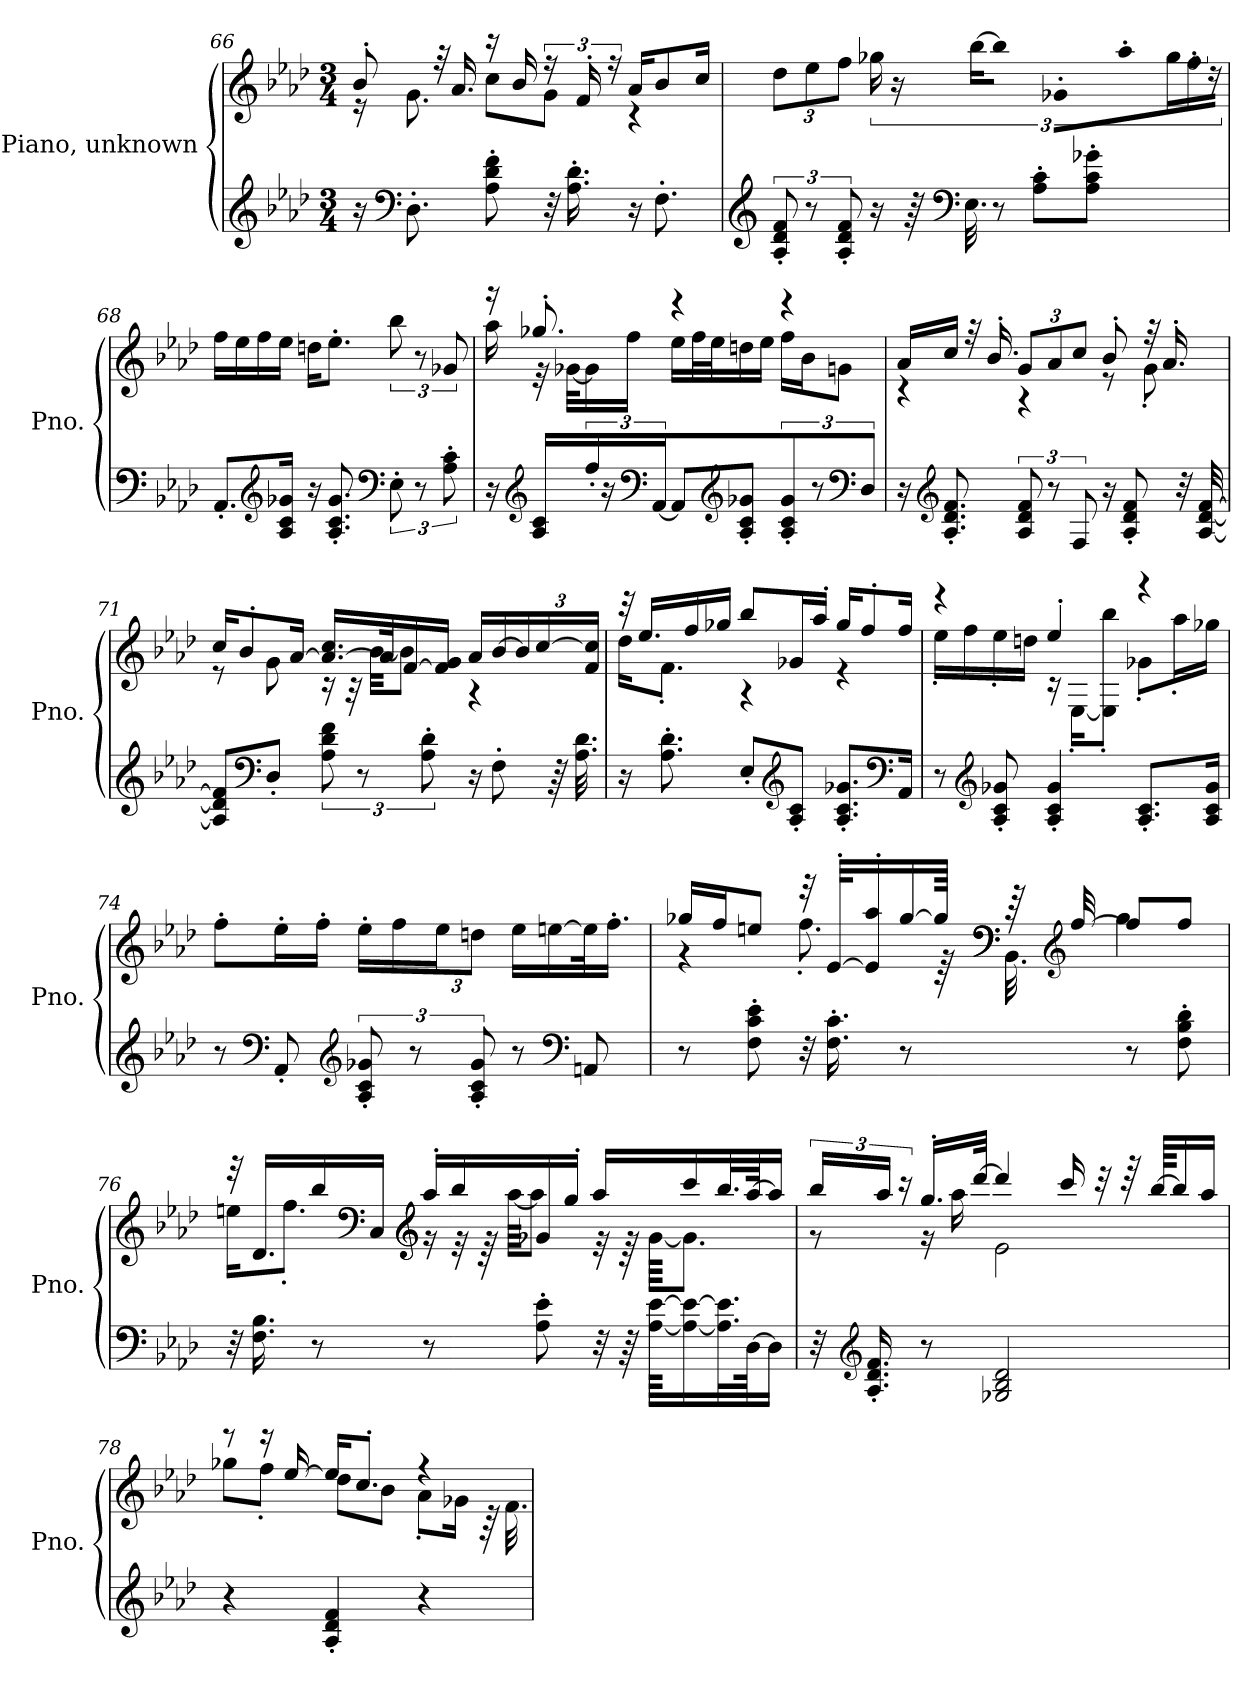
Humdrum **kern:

**kern	**kern
*part1	*part1
*staff2	*staff1
*I"Piano, unknown	*
*I'Pno.	*
*clefG2	*clefG2
*k[b-e-a-d-]	*k[b-e-a-d-]
*M3/4	*M3/4
=66	=66
*	*^
16r	8b-'/	16r
*clefF4	*	*
8.D-'\	.	8.g\
.	32r	.
.	16.a-/	.
8A-\' 8d-\' 8f\'	16r	8cc\L
.	16b-/	.
32r	24r	8g\J
16.A-\' 16.d-\'	.	.
.	24f'/	.
.	24r	.
16r	16a-/KL	4r
8.F'\	8b-/	.
.	16cc/Jk	.
*	*v	*v
!!LO:PB:g=z
=67	=67
*clefG2	*
*	*Xbrackettup
12A-/' 12d-/' 12f/'	12dd-\L
12r	12ee-\
12A-/' 12d-/' 12f/'	12ff\J
*	*brackettup
16r	24gg-X\
.	24r
64r	.
*clefF4	*
32.E-\	.
.	[24bb-\KL
8r	8bb-\J]
8A-\' 8c\'L	16g-X'\LL
.	16aa-'\
8A-\' 8c\' 8g-X\'J	24gg-\
.	24ff'\JJ
.	24r
=68	=68
8.AA-'/L	16ff\LL
.	16ee-\
.	16ff\
*clefG2	*
16A-/ 16c/ 16g-X/Jk	16ee-\JJ
16r	16ddn\KL
8.A-/' 8.c/' 8.g-/'	8.ee-'\J
*clefF4	*
12E-'\	12bb-\
12r	12r
12A-\' 12c\'	12g-X/
!!LO:LB:g=z
=69	=69
*	*^
16r	16r	16aa-\
*clefG2	*	*
16A-/ 16c/LL	8.gg-X'/	32r
.	.	[32g-X\KLL
24ff'/JJ	.	16g-\]
24r	.	.
.	.	16ff\JJ
*clefF4	*	*
[24AA-/	.	.
8AA-/L]	4r	16ee-\LL
.	.	32ff\L
.	.	32ee-\J
*clefG2	*	*
8A-/' 8c/' 8g-X/'J	.	16ddn\
.	.	16ee-\JJ
12A-/' 12c/' 12g-/'	4r	16ff\LL
.	.	16b-\J
12r	.	.
.	.	8gn\J
*clefF4	*	*
12D-\	.	.
=70	=70	=70
16r	16a-/LL	4r
*clefG2	*	*
8.A-/' 8.d-/' 8.f/'	16cc/JJ	.
.	32r	.
.	16.b-'/	.
*	*Xbrackettup	*
12A-/ 12d-/ 12f/	12g/L	4r
12r	12a-/	.
12F/	12cc/J	.
16r	8b-'/	8r
8A-/' 8d-/' 8f/'	.	.
.	32r	8g'\
.	16.a-'/	.
32r	.	.
[32A-/ [32d-/ [32f/	.	.
!!LO:LB:g=z	!!
=71	=71	=71
8A-/] 8d-/] 8f/]L	16cc/KL	8r
.	8b-'/	.
*clefF4	*	*
8D-'/J	.	8g\
.	[16a-/Jk	.
12A-\ 12d-\ 12f\	16.a-/_ 16.cc/LL	16r
.	.	32r
12r	.	.
.	32a-/K]	[32b-\KKL
.	[16f/	8b-\J]
12A-\' 12d-\'	.	.
.	16f/] 16g/JJ	.
16r	16a-/LL	4r
8F'\	[16b-/	.
.	24b-/]	.
.	[24cc/	.
64r	.	.
32.A-\ 32.d-\	.	.
.	24f/ 24cc/]JJ	.
=72	=72	=72
16r	32r	16dd-\KL
.	16.ee-/LL	.
8.A-\' 8.d-\'	.	8.f'\J
.	16ff/	.
.	16gg-X/JJ	.
8E-'/L	8bb-/L	4r
*clefG2	*	*
8A-/' 8c/'J	16g-X/L	.
.	16aa-'/JJ	.
8.A-/' 8.c/' 8.g-X/'L	16gg-/KL	4r
.	8ff'/	.
*clefF4	*	*
16AA-/Jk	16ff/Jk	.
!!LO:LB:g=z	!!
=73	=73	=73
8r	4r	16ee-'\LL
.	.	16ff\
*clefG2	*	*
8A-/' 8c/' 8g-X/'	.	16ee-'\
.	.	16ddn\JJ
4A-/' 4c/' 4g-/'	4ee-'/	16r
.	.	[16E-'\KL
.	.	8E-\]' 8bb-\'J
8.A-/' 8.c/'L	4r	8g-X'\L
.	.	16aa-'\L
16A-/ 16c/ 16g-/Jk	.	16gg-X\JJ
*	*v	*v
=74	=74
8r	8ff'\L
*clefF4	*
8AA-'/	16ee-'\L
.	16ff'\JJ
*clefG2	*
12A-/' 12c/' 12g-X/'	16ee-'\LL
.	16ff\
12r	.
.	24ee-\J
12A-/' 12c/' 12g-/'	12ddn\J
8r	16ee-\LL
.	[16een\
*clefF4	*
8AAn/	32ee\K]
.	16.ff'\JJ
!!LO:LB:g=z
=75	=75
*	*^
8r	16gg-X/LL	4r
.	16ff/J	.
8F\' 8c\' 8e-\'	8een/J	.
32r	32r	8.ff'\
16.F\' 16.c\'	[32e-'/KLL	.
.	16e-/]' 16aa-/'	.
8r	[16gg-/	.
.	64gg-/JJkk]	64r
*	*clefF4	*
.	64r	32.BB-\
*	*clefG2	*
.	[32ff/	.
8r	8ff/L]	4gg-\
8F\' 8B-\' 8d-\'	8ff/J	.
!!LO:LB:g=z	!!
=76	=76	=76
32r	32r	16een\KL
16.F\ 16.B-\	16.d-/LL	.
.	.	8.ff'\J
8r	16bb-/	.
*	*clefF4	*
.	16C/JJ	.
*	*clefG2	*
8r	16aa-'/LL	16r
.	16bb-/	32r
.	.	64r
.	.	[64aa-\KKKL
8A-\' 8e-\'	16g-X/	8aa-\J]
.	16gg'/JJ	.
32r	16aa-/LL	32r
64r	.	64r
[64A-\ [64e-\KKLL	.	[64g-\KKKL
16A-\_ 16e-\_	16ccc/	8.g-\J]
32.A-\] 32.e-\]L	32.bb-/L	.
[64D-\JK	[64aa-/JK	.
16D-\JJ]	16aa-/JJ]	.
!!LO:PB:g=z	!!
=77	=77	=77
*	*brackettup	*
32r	24bb-/LL	8r
*clefG2	*	*
16.A-/' 16.d-/' 16.f/'	.	.
.	24aa-/JJ	.
.	24r	.
8r	16.gg'/LL	16r
.	.	16aa-\
.	[32ddd-/JJk	.
2G-X/ 2B-/ 2d-/	4ddd-/]	2e-\
.	16ccc/	.
.	32r	.
.	64r	.
.	[64bb-/KKLL	.
.	16bb-/]	.
.	16aa-/JJ	.
=78	=78	=78
4r	8r	8gg-X\L
.	16r	8ff'\J
.	[16ee-/	.
4A-/' 4d-/' 4f/'	16ee-/KL]	8dd-\L
.	8.cc'/J	.
.	.	8b-\J
4r	4r	8a-'\L
.	.	16g-X\Jk
.	.	64r
.	.	32.f\
*	*v	*v
=	=
*-	*-
